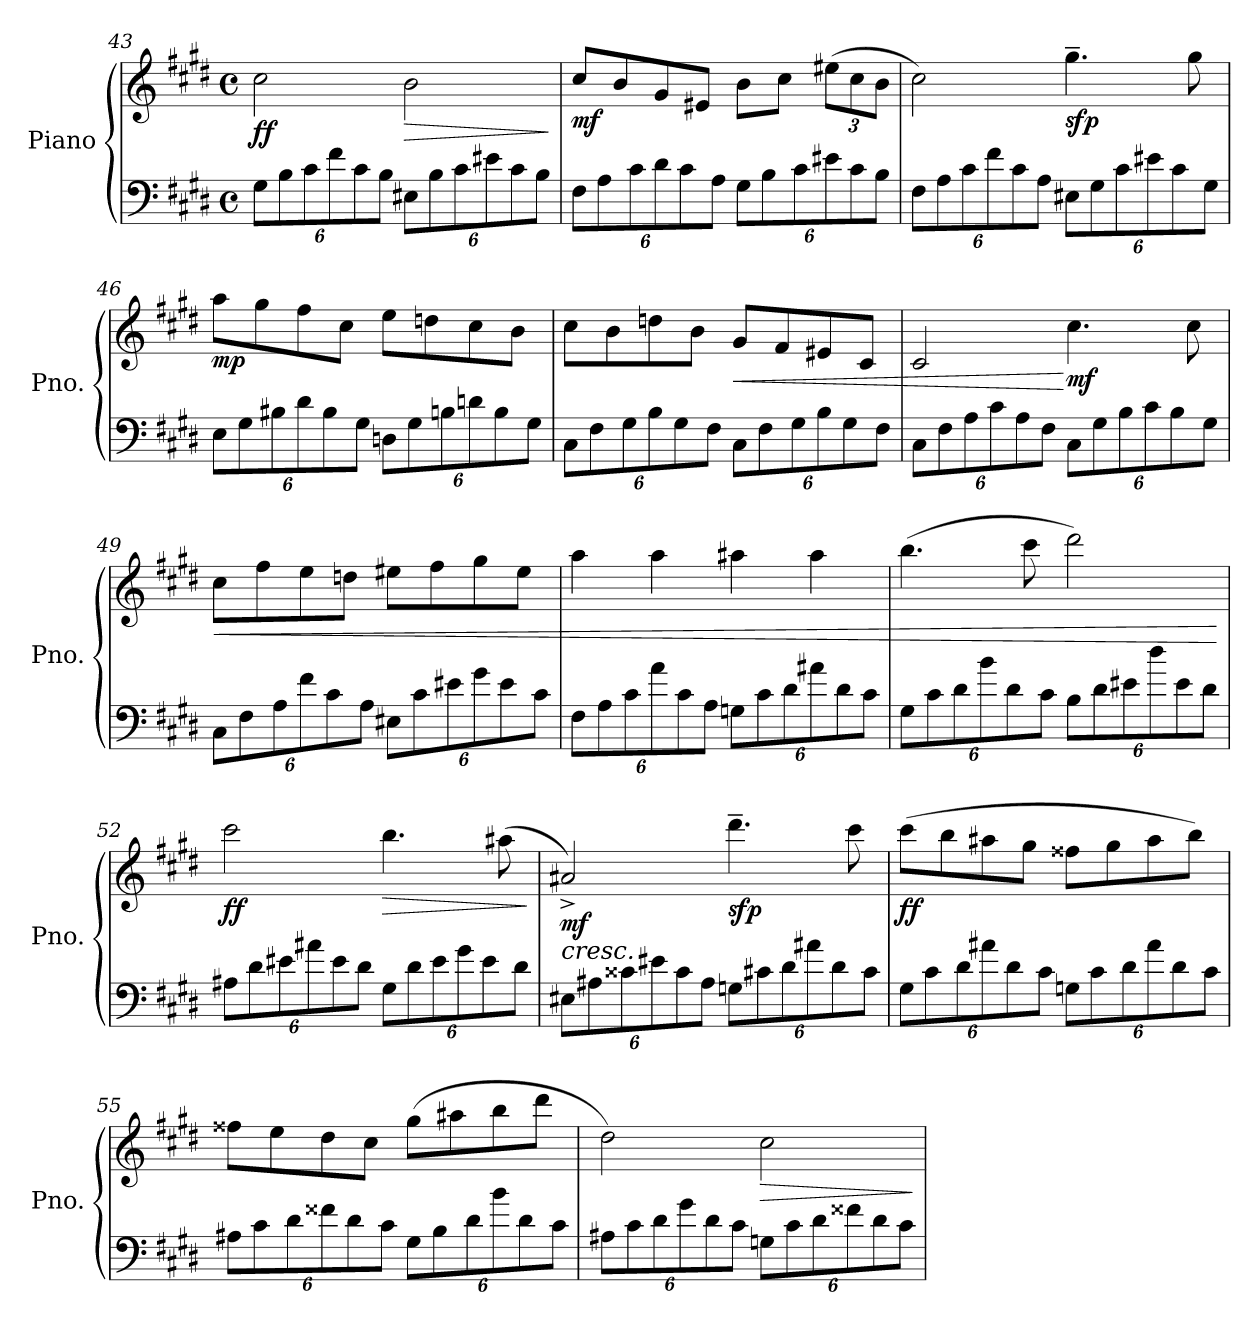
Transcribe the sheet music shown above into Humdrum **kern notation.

**kern	**kern	**dynam
*part1	*part1	*part1
*staff2	*staff1	*staff1/2
*I"Piano	*	*
*I'Pno.	*	*
*clefF4	*clefG2	*
*k[f#c#g#d#]	*k[f#c#g#d#]	*
*M4/4	*M4/4	*
*met(c)	*met(c)	*
*Xbrackettup	*	*
=43	=43	=43
!	!	!LO:DY:b
12G#\L	2cc#\	ff
12B\	.	.
12c#\	.	.
12f#\	.	.
12c#\	.	.
12B\J	.	.
!	!	!LO:HP:b
12E#X\L	2b\	>
12B\	.	.
12c#\	.	.
12e#X\	.	.
12c#\	.	.
12B\J	.	.
.	.	]
!!LO:LB:g=z
=44	=44	=44
!	!	!LO:DY:b
12F#\L	8cc#/L	mf
12A\	.	.
.	8b/	.
12c#\	.	.
12d#\	8g#/	.
12c#\	.	.
.	8e#X/J	.
12A\J	.	.
12G#\L	8b\L	.
12B\	.	.
.	8cc#\J	.
12c#\	.	.
*	*Xbrackettup	*
12e#X\	(12ee#X\L	.
12c#\	12cc#\	.
12B\J	12b\J	.
=45	=45	=45
12F#\L	2cc#\)	.
12A\	.	.
12c#\	.	.
12f#\	.	.
12c#\	.	.
12A\J	.	.
!	!	!LO:DY:b
12E#X\L	4.gg#~\	sfp
12G#\	.	.
12c#\	.	.
12e#X\	.	.
12c#\	.	.
.	8gg#\	.
12G#\J	.	.
!!LO:LB:g=z
=46	=46	=46
!	!	!LO:DY:b
12E\L	8aa\L	mp
12G#\	.	.
.	8gg#\	.
12B#X\	.	.
12d#\	8ff#\	.
12B#\	.	.
.	8cc#\J	.
12G#\J	.	.
12Dn\L	8ee\L	.
12G#\	.	.
.	8ddn\	.
12Bn\	.	.
12dn\	8cc#\	.
12B\	.	.
.	8b\J	.
12G#\J	.	.
=47	=47	=47
12C#\L	8cc#\L	.
12F#\	.	.
.	8b\	.
12G#\	.	.
12B\	8ddn\	.
12G#\	.	.
.	8b\J	.
12F#\J	.	.
!	!	!LO:HP:b
12C#\L	8g#/L	<
12F#\	.	.
.	8f#/	.
12G#\	.	.
12B\	8e#X/	.
12G#\	.	.
.	8c#/J	.
12F#\J	.	.
=48	=48	=48
12C#\L	2c#/	.
12F#\	.	.
12A\	.	.
12c#\	.	.
12A\	.	.
12F#\J	.	.
!	!	!LO:DY:n=1:b
12C#\L	4.cc#\	[ mf
12G#\	.	.
12B\	.	.
12c#\	.	.
12B\	.	.
.	8cc#\	.
12G#\J	.	.
!!LO:PB:g=z
=49	=49	=49
!	!	!LO:HP:b
12C#\L	8cc#\L	<
12F#\	.	.
.	8ff#\	.
12A\	.	.
12f#\	8ee\	.
12c#\	.	.
.	8ddn\J	.
12A\J	.	.
12E#X\L	8ee#X\L	.
12c#\	.	.
.	8ff#\	.
12e#X\	.	.
12g#\	8gg#\	.
12e#\	.	.
.	8ee#\J	.
12c#\J	.	.
=50	=50	=50
12F#\L	4aa\	.
12A\	.	.
12c#\	.	.
12a\	4aa\	.
12c#\	.	.
12A\J	.	.
12Gn\L	4aa#X\	.
12c#\	.	.
12d#\	.	.
12a#X\	4aa#\	.
12d#\	.	.
12c#\J	.	.
!!LO:LB:g=z
=51	=51	=51
12G#\L	(4.bb\	.
12c#\	.	.
12d#\	.	.
12b\	.	.
12d#\	.	.
.	8ccc#\	.
12c#\J	.	.
12B\L	2ddd#\)	.
12d#\	.	.
12e#X\	.	.
12dd#\	.	.
12e#\	.	.
12d#\J	.	.
.	.	[
=52	=52	=52
!	!	!LO:DY:b
12A#X\L	2ccc#\	ff
12d#\	.	.
12e#X\	.	.
12a#X\	.	.
12e#\	.	.
12d#\J	.	.
!	!	!LO:HP:b
12G#\L	4.bb\	>
12d#\	.	.
12e#\	.	.
12g#\	.	.
12e#\	.	.
.	(8aa#X\	.
12d#\J	.	.
.	.	]
!!LO:LB:g=z
=53	=53	=53
!	!	!LO:HP:b
!	!	!LO:DY:n=1:b
12E#X\L	2a#X^/)	< mf
12A#X\	.	.
12c##X\	.	.
12e#X\	.	.
12c##\	.	.
12A#\J	.	.
!	!	!LO:DY:n=2:b
12Gn\L	4.ddd#~\	sfp
12c#X\	.	.
12d#\	.	.
12a#X\	.	.
12d#\	.	.
.	8ccc#\	.
12c#\J	.	.
.	.	[
=54	=54	=54
!	!	!LO:DY:b
12G#\L	(8ccc#\L	ff
12c#\	.	.
.	8bb\	.
12d#\	.	.
12a#X\	8aa#X\	.
12d#\	.	.
.	8gg#\J	.
12c#\J	.	.
12Gn\L	8ff##X\L	.
12c#\	.	.
.	8gg#\	.
12d#\	.	.
12a#\	8aa#\	.
12d#\	.	.
.	8bb\J)	.
12c#\J	.	.
!!LO:LB:g=z
=55	=55	=55
12A#X\L	8ff##X\L	.
12c#\	.	.
.	8ee\	.
12d#\	.	.
12f##X\	8dd#\	.
12d#\	.	.
.	8cc#\J	.
12c#\J	.	.
12G#\L	(8gg#\L	.
12B\	.	.
.	8aa#X\	.
12d#\	.	.
12b\	8bb\	.
12d#\	.	.
.	8ddd#\J	.
12c#\J	.	.
=56	=56	=56
12A#X\L	2dd#\)	.
12c#\	.	.
12d#\	.	.
12g#\	.	.
12d#\	.	.
12c#\J	.	.
!	!	!LO:HP:b
12Gn\L	2cc#\	>
12c#\	.	.
12d#\	.	.
12f##X\	.	.
12d#\	.	.
12c#\J	.	.
.	.	]
=	=	=
*-	*-	*-
